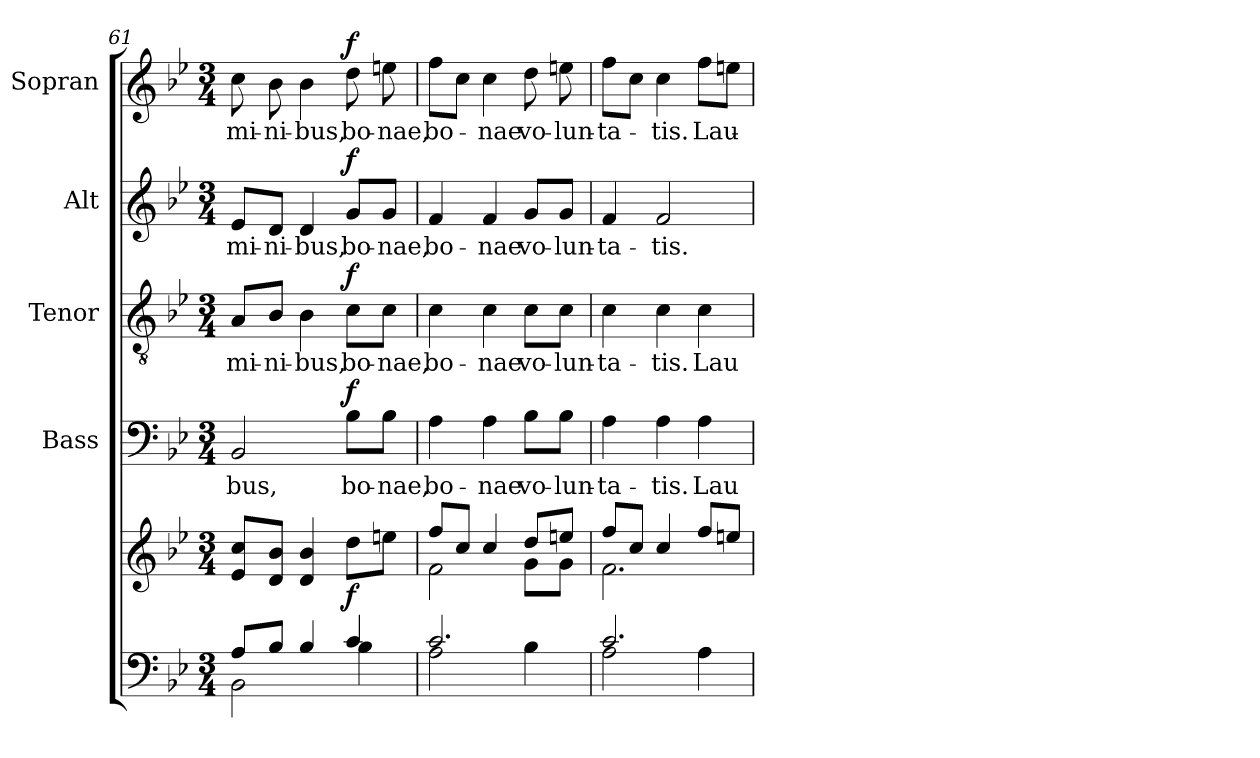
**kern	**kern	**dynam	**kern	**text	**dynam	**kern	**text	**dynam	**kern	**text	**dynam	**kern	**text	**dynam
*part5	*part5	*part5	*part4	*part4	*part4	*part3	*part3	*part3	*part2	*part2	*part2	*part1	*part1	*part1
*staff6	*staff5	*staff5/6	*staff4	*staff4	*staff4	*staff3	*staff3	*staff3	*staff2	*staff2	*staff2	*staff1	*staff1	*staff1
*	*	*	*I"Bass	*	*	*I"Tenor	*	*	*I"Alt	*	*	*I"Sopran	*	*
*	*	*	*I'B.	*	*	*I'T.	*	*	*I'A.	*	*	*I'S.	*	*
*clefF4	*clefG2	*	*clefF4	*	*	*clefGv2	*	*	*clefG2	*	*	*clefG2	*	*
*k[b-e-]	*k[b-e-]	*	*k[b-e-]	*	*	*k[b-e-]	*	*	*k[b-e-]	*	*	*k[b-e-]	*	*
*B-:	*B-:	*	*B-:	*	*	*B-:	*	*	*B-:	*	*	*B-:	*	*
*M3/4	*M3/4	*	*M3/4	*	*	*M3/4	*	*	*M3/4	*	*	*M3/4	*	*
=61	=61	=61	=61	=61	=61	=61	=61	=61	=61	=61	=61	=61	=61	=61
*^	*	*	*	*	*	*	*	*	*	*	*	*	*	*
!	!	!	!	!	!LO:LY:b	!	!	!LO:LY:b	!	!	!LO:LY:b	!	!	!LO:LY:b	!
8A/L	2BB-\	8e-/ 8cc/L	.	2BB-/	-bus,	.	8A/L	-mi-	.	8e-/L	-mi-	.	8cc\	-mi-	.
!	!	!	!	!	!	!	!	!LO:LY:b	!	!	!LO:LY:b	!	!	!LO:LY:b	!
8B-/J	.	8d/ 8b-/J	.	.	.	.	8B-/J	-ni-	.	8d/J	-ni-	.	8b-\	-ni-	.
!	!	!	!	!	!	!	!	!LO:LY:b	!	!	!LO:LY:b	!	!	!LO:LY:b	!
4B-/	.	4d/ 4b-/	.	.	.	.	4B-\	-bus,	.	4d/	-bus,	.	4b-\	-bus,	.
!	!	!	!LO:DY:b	!	!LO:LY:b	!LO:DY:a	!	!LO:LY:b	!LO:DY:a	!	!LO:LY:b	!LO:DY:a	!	!LO:LY:b	!LO:DY:a
4c/	4B-\	8dd\L	f	8B-\L	bo-	f	8c\L	bo-	f	8g/L	bo-	f	8dd\	bo-	f
!	!	!	!	!	!LO:LY:b	!	!	!LO:LY:b	!	!	!LO:LY:b	!	!	!LO:LY:b	!
.	.	8een\J	.	8B-\J	-nae,	.	8c\J	-nae,	.	8g/J	-nae,	.	8een\	-nae,	.
=62	=62	=62	=62	=62	=62	=62	=62	=62	=62	=62	=62	=62	=62	=62	=62
*	*	*^	*	*	*	*	*	*	*	*	*	*	*	*	*
!	!	!	!	!	!	!LO:LY:b	!	!	!LO:LY:b	!	!	!LO:LY:b	!	!	!LO:LY:b	!
2.c/	2A\	8ff/L	2f\	.	4A\	bo-	.	4c\	bo-	.	4f/	bo-	.	8ff\L	bo-	.
.	.	8cc/J	.	.	.	.	.	.	.	.	.	.	.	8cc\J	.	.
!	!	!	!	!	!	!LO:LY:b	!	!	!LO:LY:b	!	!	!LO:LY:b	!	!	!LO:LY:b	!
.	.	4cc/	.	.	4A\	-nae	.	4c\	-nae	.	4f/	-nae	.	4cc\	-nae	.
!	!	!	!	!	!	!LO:LY:b	!	!	!LO:LY:b	!	!	!LO:LY:b	!	!	!LO:LY:b	!
.	4B-\	8dd/L	8g\L	.	8B-\L	vo-	.	8c\L	vo-	.	8g/L	vo-	.	8dd\	vo-	.
!	!	!	!	!	!	!LO:LY:b	!	!	!LO:LY:b	!	!	!LO:LY:b	!	!	!LO:LY:b	!
.	.	8een/J	8g\J	.	8B-\J	-lun-	.	8c\J	-lun-	.	8g/J	-lun-	.	8een\	-lun-	.
=63	=63	=63	=63	=63	=63	=63	=63	=63	=63	=63	=63	=63	=63	=63	=63	=63
!	!	!	!	!	!	!LO:LY:b	!	!	!LO:LY:b	!	!	!LO:LY:b	!	!	!LO:LY:b	!
2.c/	2A\	8ff/L	2.f\	.	4A\	-ta-	.	4c\	-ta-	.	4f/	-ta-	.	8ff\L	-ta-	.
.	.	8cc/J	.	.	.	.	.	.	.	.	.	.	.	8cc\J	.	.
!	!	!	!	!	!	!LO:LY:b	!	!	!LO:LY:b	!	!	!LO:LY:b	!	!	!LO:LY:b	!
.	.	4cc/	.	.	4A\	-tis.	.	4c\	-tis.	.	2f/	-tis.	.	4cc\	-tis.	.
!	!	!	!	!	!	!LO:LY:b	!	!	!LO:LY:b	!	!	!	!	!	!LO:LY:b	!
.	4A\	8ff/L	.	.	4A\	Lau-	.	4c\	Lau-	.	.	.	.	8ff\L	Lau-	.
.	.	8een/J	.	.	.	.	.	.	.	.	.	.	.	8een\J	.	.
*v	*v	*	*	*	*	*	*	*	*	*	*	*	*	*	*	*
*	*v	*v	*	*	*	*	*	*	*	*	*	*	*	*	*
=	=	=	=	=	=	=	=	=	=	=	=	=	=	=
*-	*-	*-	*-	*-	*-	*-	*-	*-	*-	*-	*-	*-	*-	*-
